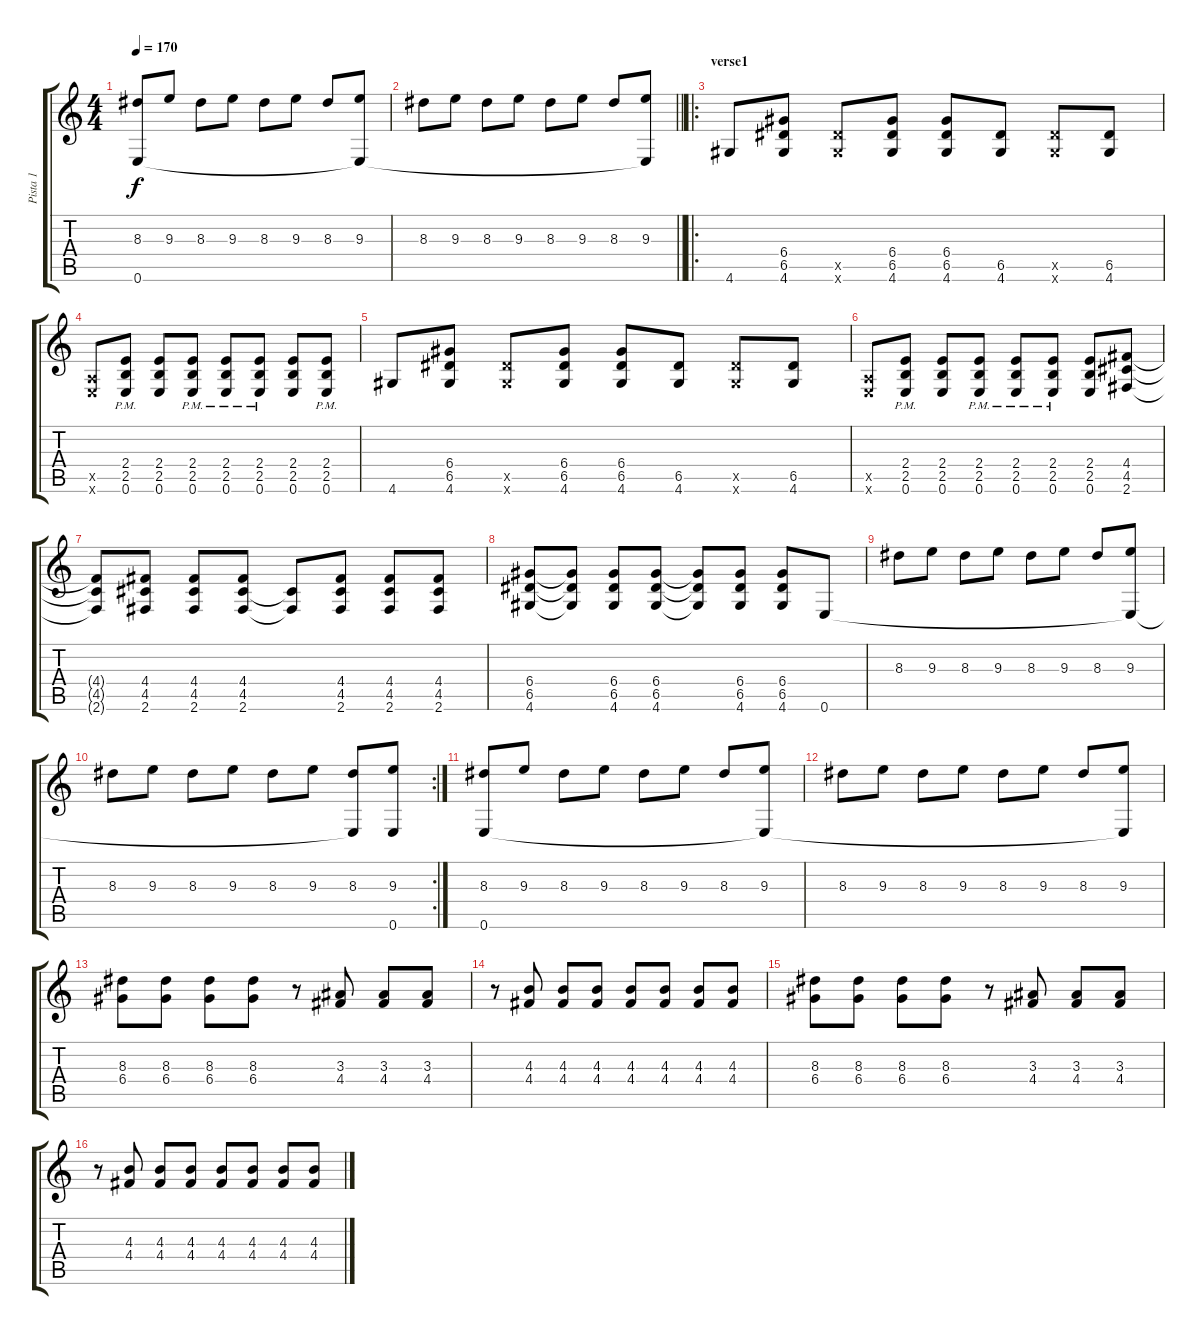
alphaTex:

\track ("Pista 1" "Pista 1") {instrument distortionguitar}
\staff {score tabs}
\tuning (E4 B3 G3 D3 A2 E2) {hide}
\ts (4 4)
\tempo 170
\clef g2
\ks c
(8.3 0.6).8{dy f} 9.3.8 8.3.8 9.3.8 8.3.8 9.3.8 8.3.8 (9.3 0.6{t}).8 |
\barLineRight lightlight
8.3.8 9.3.8 8.3.8 9.3.8 8.3.8 9.3.8 8.3.8 (9.3 0.6{t}).8 |
\ro
\section ("" "verse1")
4.6.8 (6.4 6.5 4.6).8 (6.5{x} 4.6{x}).8 (6.4 6.5 4.6).8 (6.4 6.5 4.6).8 (6.5 4.6).8 (6.5{x} 4.6{x}).8 (6.5 4.6).8 |
(0.5{x} 0.6{x}).8 (2.4 2.5{pm} 0.6{pm}).8 (2.4 2.5 0.6).8 (2.4 2.5{pm} 0.6{pm}).8 (2.4 2.5{pm} 0.6{pm}).8 (2.4 2.5{pm} 0.6{pm}).8 (2.4 2.5 0.6).8 (2.4 2.5{pm} 0.6{pm}).8 |
4.6.8 (6.4 6.5 4.6).8 (6.5{x} 4.6{x}).8 (6.4 6.5 4.6).8 (6.4 6.5 4.6).8 (6.5 4.6).8 (6.5{x} 4.6{x}).8 (6.5 4.6).8 |
(0.5{x} 0.6{x}).8 (2.4 2.5{pm} 0.6{pm}).8 (2.4 2.5 0.6).8 (2.4 2.5{pm} 0.6{pm}).8 (2.4 2.5{pm} 0.6{pm}).8 (2.4 2.5{pm} 0.6{pm}).8 (2.4 2.5 0.6).8 (4.4 4.5 2.6).8 |
(4.4{t} 4.5{t} 2.6{t}).8 (4.4 4.5 2.6).8 (4.4 4.5 2.6).8 (4.4 4.5 2.6).8 (4.5{t} 2.6{t}).8 (4.4 4.5 2.6).8 (4.4 4.5 2.6).8 (4.4 4.5 2.6).8 |
(6.4 6.5 4.6).8 (6.4{t} 6.5{t} 4.6{t}).8 (6.4 6.5 4.6).8 (6.4 6.5 4.6).8 (6.4{t} 6.5{t} 4.6{t}).8 (6.4 6.5 4.6).8 (6.4 6.5 4.6).8 0.6.8 |
8.3.8 9.3.8 8.3.8 9.3.8 8.3.8 9.3.8 8.3.8 (9.3 0.6{t}).8 |
\rc 2
8.3.8 9.3.8 8.3.8 9.3.8 8.3.8 9.3.8 (8.3 0.6{t}).8 (9.3 0.6).8 |
(8.3 0.6).8 9.3.8 8.3.8 9.3.8 8.3.8 9.3.8 8.3.8 (9.3 0.6{t}).8 |
8.3.8 9.3.8 8.3.8 9.3.8 8.3.8 9.3.8 8.3.8 (9.3 0.6{t}).8 |
(8.3 6.4).8 (8.3 6.4).8 (8.3 6.4).8 (8.3 6.4).8 r.8 (3.3 4.4).8 (3.3 4.4).8 (3.3 4.4).8 |
r.8 (4.3 4.4).8 (4.3 4.4).8 (4.3 4.4).8 (4.3 4.4).8 (4.3 4.4).8 (4.3 4.4).8 (4.3 4.4).8 |
(8.3 6.4).8 (8.3 6.4).8 (8.3 6.4).8 (8.3 6.4).8 r.8 (3.3 4.4).8 (3.3 4.4).8 (3.3 4.4).8 |
r.8 (4.3 4.4).8 (4.3 4.4).8 (4.3 4.4).8 (4.3 4.4).8 (4.3 4.4).8 (4.3 4.4).8 (4.3 4.4).8
